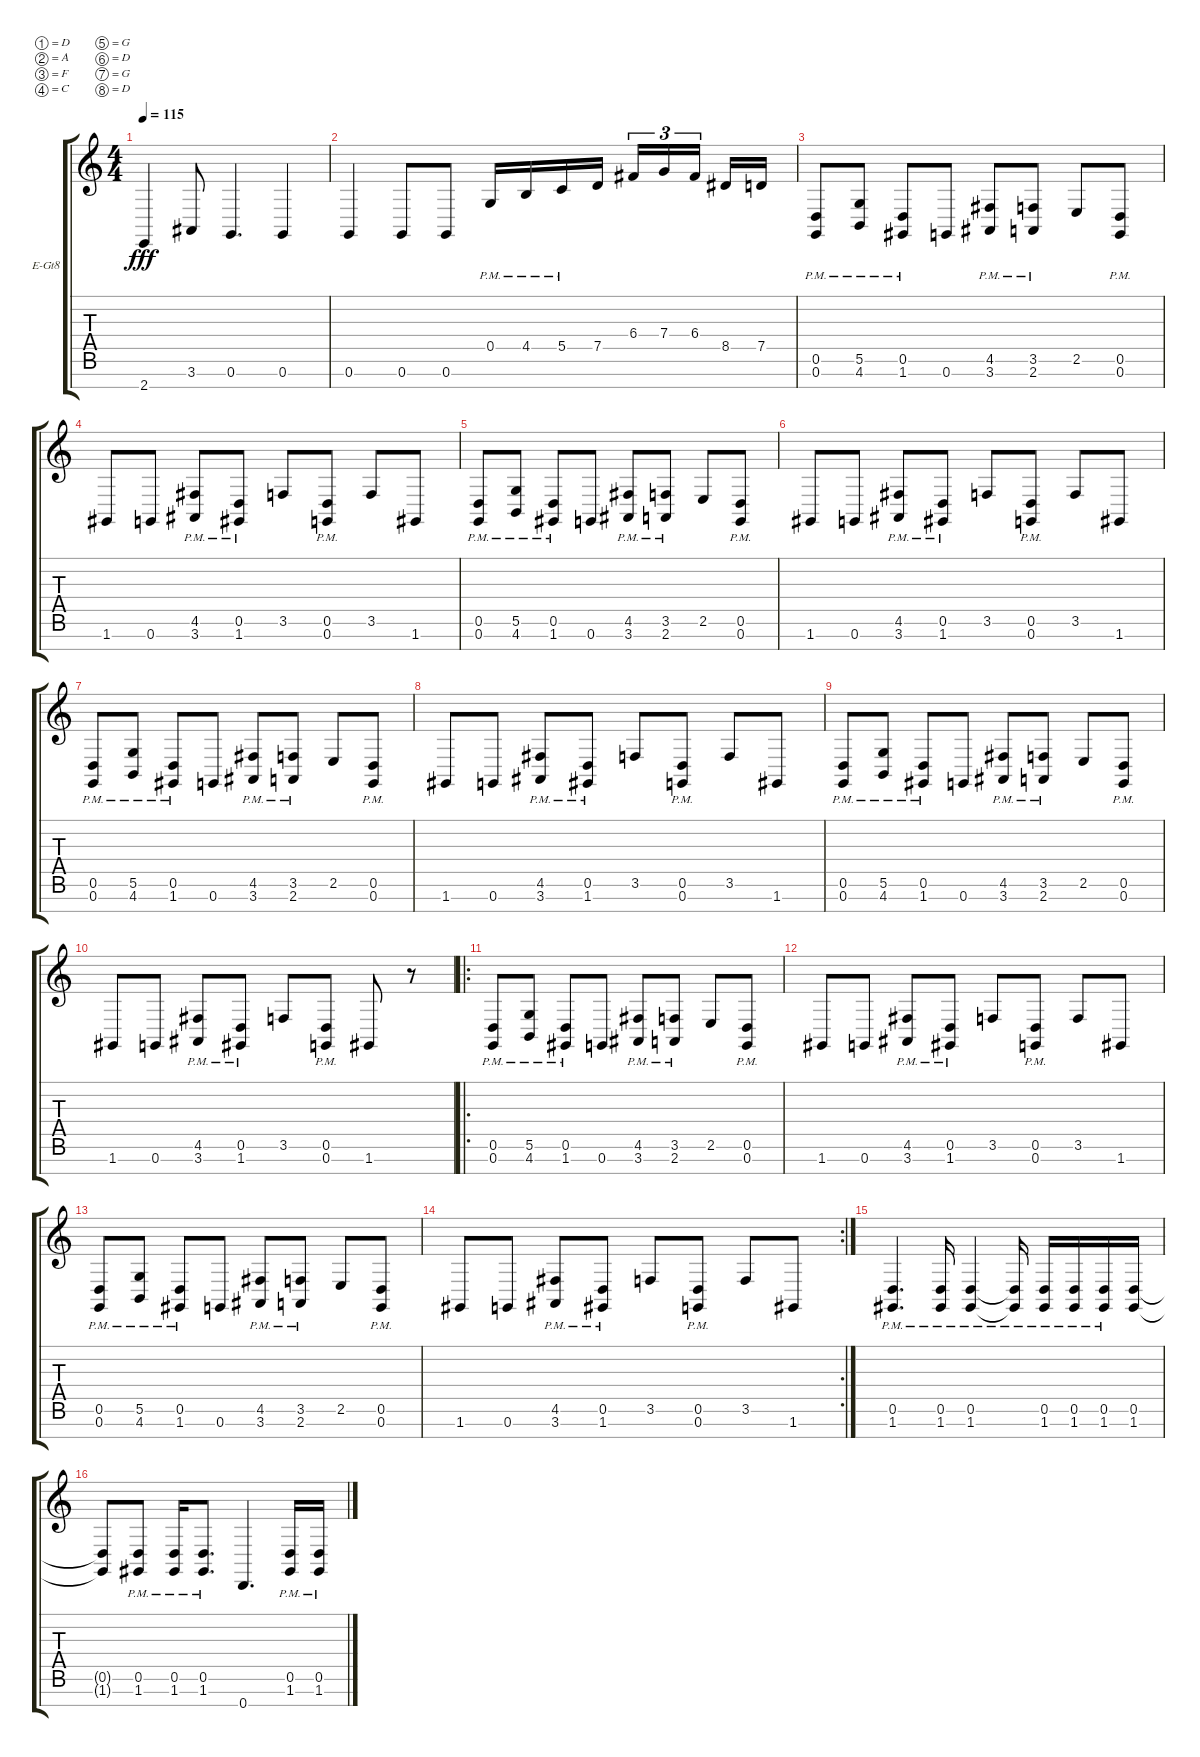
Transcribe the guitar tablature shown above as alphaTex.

\bracketExtendMode groupsimilarinstruments
\firstSystemTrackNameOrientation horizontal
\otherSystemsTrackNameOrientation horizontal
\track ("Sam" "E-Gt8") {instrument overdrivenguitar}
\staff {score tabs}
\tuning (D4 A3 F3 C3 G2 D2 G1 D1)
\ts (4 4)
\tempo 115
\clef g2
\ks c
2.8.4{dy fff} 3.7.8 0.7.4{d} 0.7.4 |
0.7.4 0.7.8 0.7.8 0.5{pm}.16 4.5{pm}.16 5.5{pm}.16 7.5.16 6.4.16{tu (3 2)} 7.4.16{tu (3 2)} 6.4.16{tu (3 2)} 8.5.16 7.5.16 |
(0.7{pm} 0.6{pm}).8 (4.7{pm} 5.6{pm}).8 (1.7{pm} 0.6{pm}).8 0.7.8 (3.7{pm} 4.6{pm}).8 (2.7{pm} 3.6{pm}).8 2.6.8 (0.7{pm} 0.6{pm}).8 |
1.7.8 0.7.8 (3.7{pm} 4.6{pm}).8 (1.7{pm} 0.6{pm}).8 3.6.8 (0.7{pm} 0.6{pm}).8 3.6.8 1.7.8 |
(0.7{pm} 0.6{pm}).8 (4.7{pm} 5.6{pm}).8 (1.7{pm} 0.6{pm}).8 0.7.8 (3.7{pm} 4.6{pm}).8 (2.7{pm} 3.6{pm}).8 2.6.8 (0.7{pm} 0.6{pm}).8 |
1.7.8 0.7.8 (3.7{pm} 4.6{pm}).8 (1.7{pm} 0.6{pm}).8 3.6.8 (0.7{pm} 0.6{pm}).8 3.6.8 1.7.8 |
(0.7{pm} 0.6{pm}).8 (4.7{pm} 5.6{pm}).8 (1.7{pm} 0.6{pm}).8 0.7.8 (3.7{pm} 4.6{pm}).8 (2.7{pm} 3.6{pm}).8 2.6.8 (0.7{pm} 0.6{pm}).8 |
1.7.8 0.7.8 (3.7{pm} 4.6{pm}).8 (1.7{pm} 0.6{pm}).8 3.6.8 (0.7{pm} 0.6{pm}).8 3.6.8 1.7.8 |
(0.7{pm} 0.6{pm}).8 (4.7{pm} 5.6{pm}).8 (1.7{pm} 0.6{pm}).8 0.7.8 (3.7{pm} 4.6{pm}).8 (2.7{pm} 3.6{pm}).8 2.6.8 (0.7{pm} 0.6{pm}).8 |
1.7.8 0.7.8 (3.7{pm} 4.6{pm}).8 (1.7{pm} 0.6{pm}).8 3.6.8 (0.7{pm} 0.6{pm}).8 1.7.8 r.8 |
\ro
(0.7{pm} 0.6{pm}).8 (4.7{pm} 5.6{pm}).8 (1.7{pm} 0.6{pm}).8 0.7.8 (3.7{pm} 4.6{pm}).8 (2.7{pm} 3.6{pm}).8 2.6.8 (0.7{pm} 0.6{pm}).8 |
1.7.8 0.7.8 (3.7{pm} 4.6{pm}).8 (1.7{pm} 0.6{pm}).8 3.6.8 (0.7{pm} 0.6{pm}).8 3.6.8 1.7.8 |
(0.7{pm} 0.6{pm}).8 (4.7{pm} 5.6{pm}).8 (1.7{pm} 0.6{pm}).8 0.7.8 (3.7{pm} 4.6{pm}).8 (2.7{pm} 3.6{pm}).8 2.6.8 (0.7{pm} 0.6{pm}).8 |
\rc 2
1.7.8 0.7.8 (3.7{pm} 4.6{pm}).8 (1.7{pm} 0.6{pm}).8 3.6.8 (0.7{pm} 0.6{pm}).8 3.6.8 1.7.8 |
(0.6{pm} 1.7{pm}).4{d} (1.7{pm} 0.6{pm}).16 (0.6{pm} 1.7{pm}).4 (1.7{pm t} 0.6{pm t}).16 (1.7{pm} 0.6{pm}).16 (1.7{pm} 0.6{pm}).16 (1.7{pm} 0.6{pm}).16 (1.7 0.6).16 |
(0.6{t} 1.7{t}).8 (1.7{pm} 0.6{pm}).8 (1.7{pm} 0.6{pm}).16 (0.6{pm} 1.7{pm}).8{d} 0.8.4{d} (1.7{pm} 0.6{pm}).16 (1.7{pm} 0.6{pm}).16
